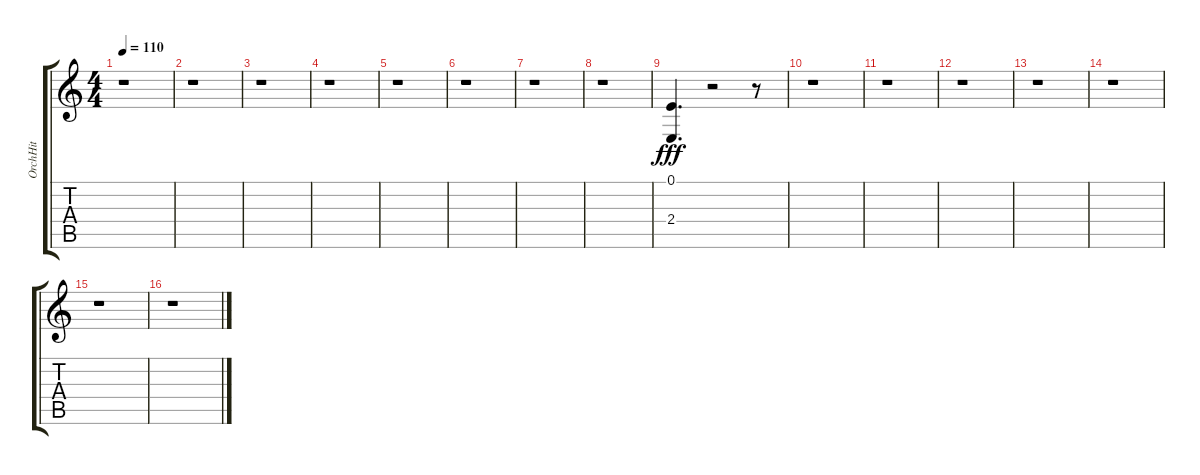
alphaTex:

\track ("OrchHit" "OrchHit") {instrument orchestrahit}
\staff {score tabs}
\tuning (E4 B3 G3 D3 A2 E2) {hide}
\ts (4 4)
\tempo 110
\clef g2
\ks c
r.1{dy fff} |
r.1 |
r.1 |
r.1 |
r.1 |
r.1 |
r.1 |
r.1 |
(0.1 2.4).4{d} r.2 r.8 |
r.1 |
r.1 |
r.1 |
r.1 |
r.1 |
r.1 |
r.1
